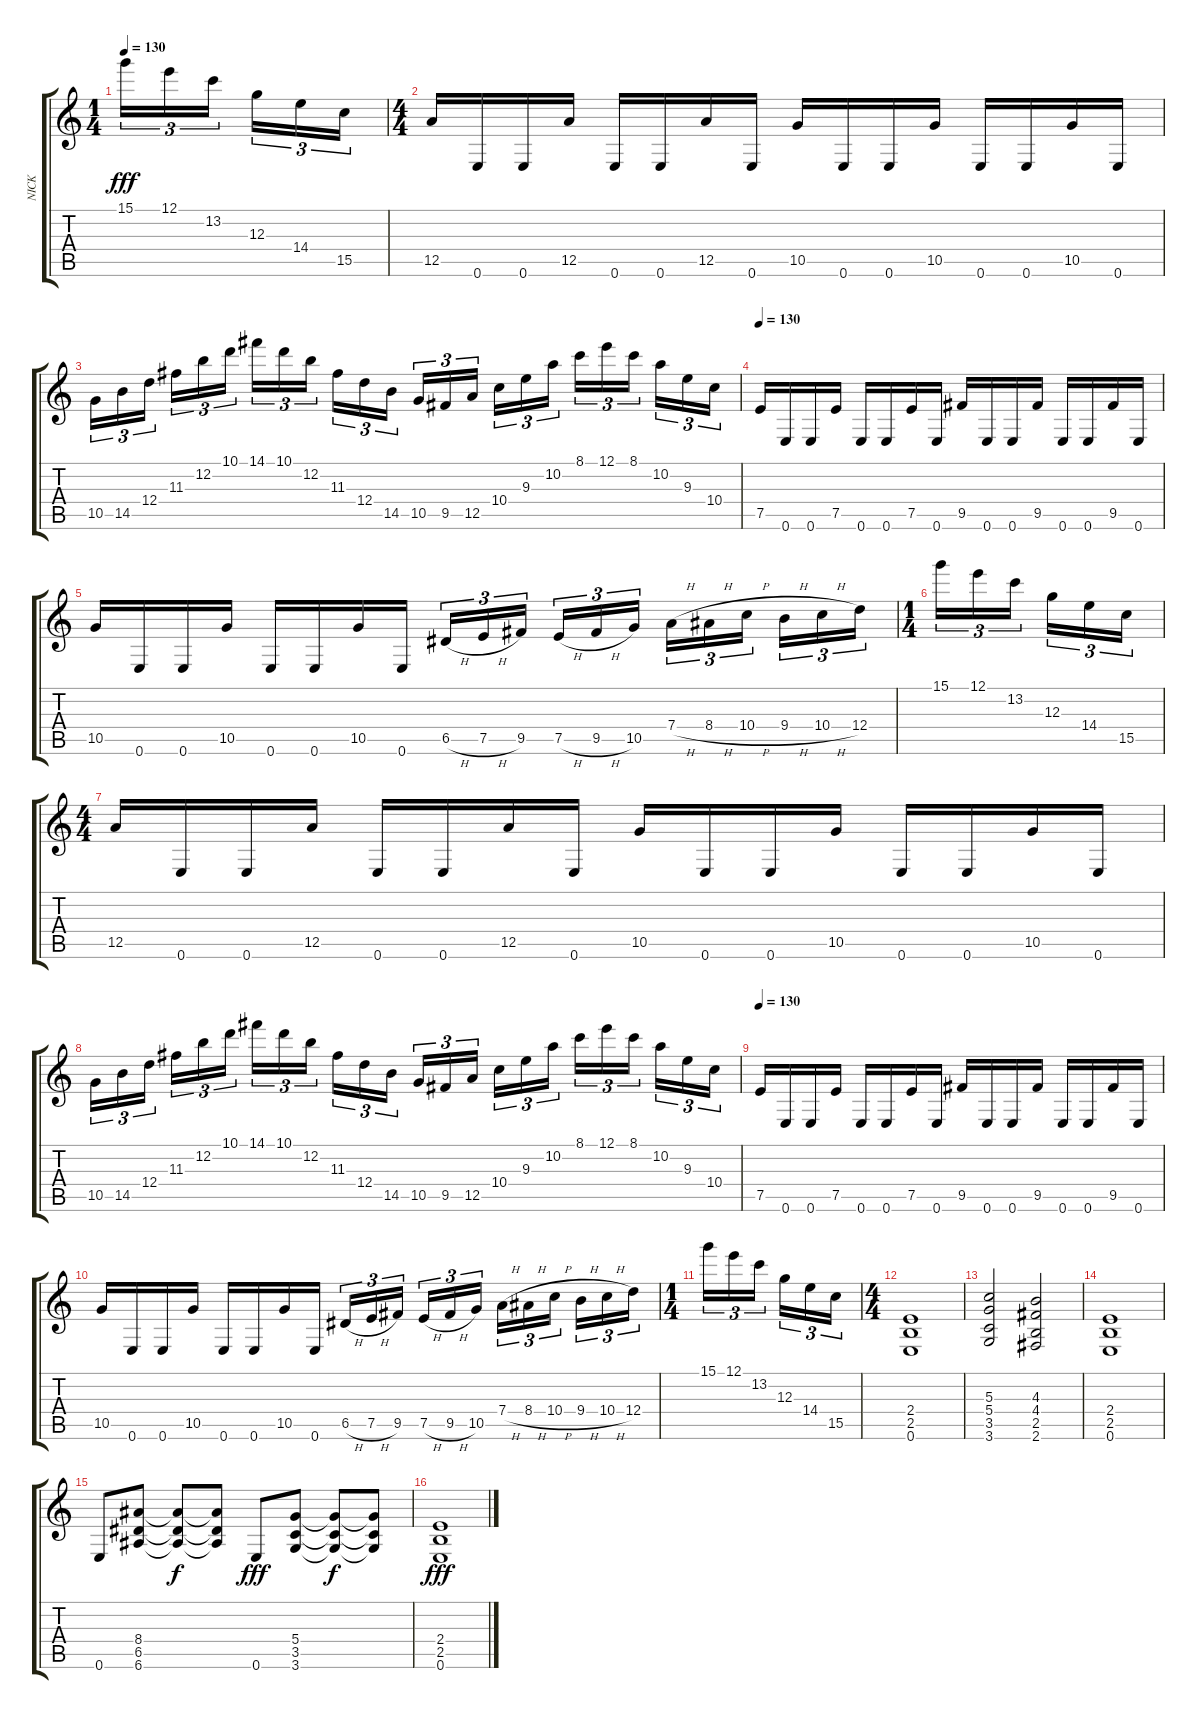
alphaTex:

\track ("NICK " "NICK ") {instrument distortionguitar}
\staff {score tabs}
\tuning (E4 B3 G3 D3 A2 E2) {hide}
\ts (1 4)
\tempo 130
\clef g2
\ks c
15.1.16{tu (3 2) dy fff} 12.1.16{tu (3 2)} 13.2.16{tu (3 2) beam splitsecondary} 12.3.16{tu (3 2)} 14.4.16{tu (3 2)} 15.5.16{tu (3 2)} |
\ts (4 4)
12.5.16 0.6.16 0.6.16 12.5.16 0.6.16 0.6.16 12.5.16 0.6.16 10.5.16 0.6.16 0.6.16 10.5.16 0.6.16 0.6.16 10.5.16 0.6.16 |
10.5.16{tu (3 2)} 14.5.16{tu (3 2)} 12.4.16{tu (3 2) beam splitsecondary} 11.3.16{tu (3 2)} 12.2.16{tu (3 2)} 10.1.16{tu (3 2)} 14.1.16{tu (3 2)} 10.1.16{tu (3 2)} 12.2.16{tu (3 2) beam splitsecondary} 11.3.16{tu (3 2)} 12.4.16{tu (3 2)} 14.5.16{tu (3 2)} 10.5.16{tu (3 2)} 9.5.16{tu (3 2)} 12.5.16{tu (3 2) beam splitsecondary} 10.4.16{tu (3 2)} 9.3.16{tu (3 2)} 10.2.16{tu (3 2)} 8.1.16{tu (3 2)} 12.1.16{tu (3 2)} 8.1.16{tu (3 2) beam splitsecondary} 10.2.16{tu (3 2)} 9.3.16{tu (3 2)} 10.4.16{tu (3 2)} |
\tempo 130
7.5.16 0.6.16 0.6.16 7.5.16 0.6.16 0.6.16 7.5.16 0.6.16 9.5.16 0.6.16 0.6.16 9.5.16 0.6.16 0.6.16 9.5.16 0.6.16 |
10.5.16 0.6.16 0.6.16 10.5.16 0.6.16 0.6.16 10.5.16 0.6.16 6.5{h}.16{tu (3 2)} 7.5{h}.16{tu (3 2)} 9.5.16{tu (3 2) beam splitsecondary} 7.5{h}.16{tu (3 2)} 9.5{h}.16{tu (3 2)} 10.5.16{tu (3 2)} 7.4{h}.16{tu (3 2)} 8.4{h}.16{tu (3 2)} 10.4{h}.16{tu (3 2) beam splitsecondary} 9.4{h}.16{tu (3 2)} 10.4{h}.16{tu (3 2)} 12.4.16{tu (3 2)} |
\ts (1 4)
15.1.16{tu (3 2)} 12.1.16{tu (3 2)} 13.2.16{tu (3 2) beam splitsecondary} 12.3.16{tu (3 2)} 14.4.16{tu (3 2)} 15.5.16{tu (3 2)} |
\ts (4 4)
12.5.16 0.6.16 0.6.16 12.5.16 0.6.16 0.6.16 12.5.16 0.6.16 10.5.16 0.6.16 0.6.16 10.5.16 0.6.16 0.6.16 10.5.16 0.6.16 |
10.5.16{tu (3 2)} 14.5.16{tu (3 2)} 12.4.16{tu (3 2) beam splitsecondary} 11.3.16{tu (3 2)} 12.2.16{tu (3 2)} 10.1.16{tu (3 2)} 14.1.16{tu (3 2)} 10.1.16{tu (3 2)} 12.2.16{tu (3 2) beam splitsecondary} 11.3.16{tu (3 2)} 12.4.16{tu (3 2)} 14.5.16{tu (3 2)} 10.5.16{tu (3 2)} 9.5.16{tu (3 2)} 12.5.16{tu (3 2) beam splitsecondary} 10.4.16{tu (3 2)} 9.3.16{tu (3 2)} 10.2.16{tu (3 2)} 8.1.16{tu (3 2)} 12.1.16{tu (3 2)} 8.1.16{tu (3 2) beam splitsecondary} 10.2.16{tu (3 2)} 9.3.16{tu (3 2)} 10.4.16{tu (3 2)} |
\tempo 130
7.5.16 0.6.16 0.6.16 7.5.16 0.6.16 0.6.16 7.5.16 0.6.16 9.5.16 0.6.16 0.6.16 9.5.16 0.6.16 0.6.16 9.5.16 0.6.16 |
10.5.16 0.6.16 0.6.16 10.5.16 0.6.16 0.6.16 10.5.16 0.6.16 6.5{h}.16{tu (3 2)} 7.5{h}.16{tu (3 2)} 9.5.16{tu (3 2) beam splitsecondary} 7.5{h}.16{tu (3 2)} 9.5{h}.16{tu (3 2)} 10.5.16{tu (3 2)} 7.4{h}.16{tu (3 2)} 8.4{h}.16{tu (3 2)} 10.4{h}.16{tu (3 2) beam splitsecondary} 9.4{h}.16{tu (3 2)} 10.4{h}.16{tu (3 2)} 12.4.16{tu (3 2)} |
\ts (1 4)
15.1.16{tu (3 2)} 12.1.16{tu (3 2)} 13.2.16{tu (3 2) beam splitsecondary} 12.3.16{tu (3 2)} 14.4.16{tu (3 2)} 15.5.16{tu (3 2)} |
\ts (4 4)
(2.4 2.5 0.6).1 |
(5.3 5.4 3.5 3.6).2 (4.3 4.4 2.5 2.6).2 |
(2.4 2.5 0.6).1 |
0.6.8 (8.4 6.5 6.6).8 (8.4{t} 6.5{t} 6.6{t}).8{dy f} (8.4{t} 6.5{t} 6.6{t}).8 0.6.8{dy fff} (5.4 3.5 3.6).8 (5.4{t} 3.5{t} 3.6{t}).8{dy f} (5.4{t} 3.5{t} 3.6{t}).8 |
(2.4 2.5 0.6).1{dy fff}
